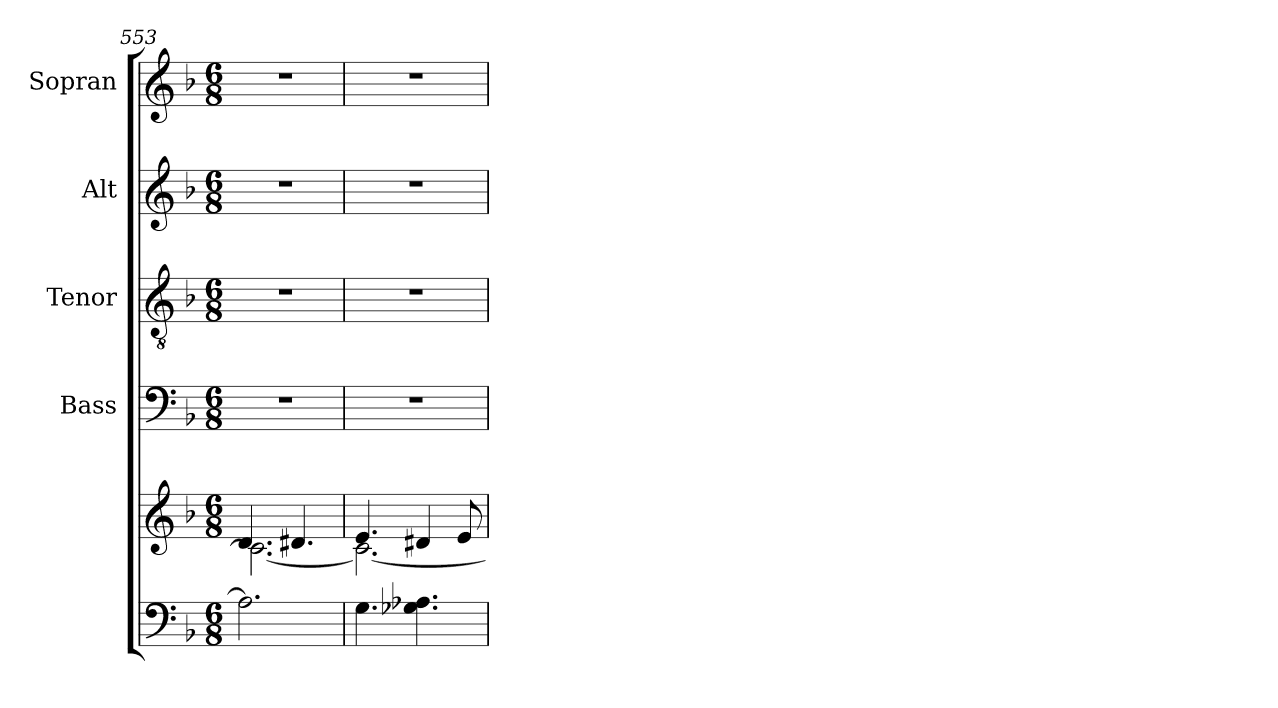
**kern	**kern	**kern	**kern	**kern	**kern
*part5	*part5	*part4	*part3	*part2	*part1
*staff6	*staff5	*staff4	*staff3	*staff2	*staff1
*	*	*I"Bass	*I"Tenor	*I"Alt	*I"Sopran
*	*	*I'B.	*I'T.	*I'A.	*I'S.
*clefF4	*clefG2	*clefF4	*clefGv2	*clefG2	*clefG2
*k[b-]	*k[b-]	*k[b-]	*k[b-]	*k[b-]	*k[b-]
*F:	*F:	*F:	*F:	*F:	*F:
*M6/8	*M6/8	*M6/8	*M6/8	*M6/8	*M6/8
=553	=553	=553	=553	=553	=553
*	*^	*	*	*	*
2.A-\]	4.d/	2.c\_	2.r	2.r	2.r	2.r
.	4.d#X/	.	.	.	.	.
=554	=554	=554	=554	=554	=554	=554
4.G\	4.e/	2.c\_	2.r	2.r	2.r	2.r
4.G-X\ 4.A-X\	4d#X/	.	.	.	.	.
.	8e/	.	.	.	.	.
*	*v	*v	*	*	*	*
=	=	=	=	=	=
*-	*-	*-	*-	*-	*-
